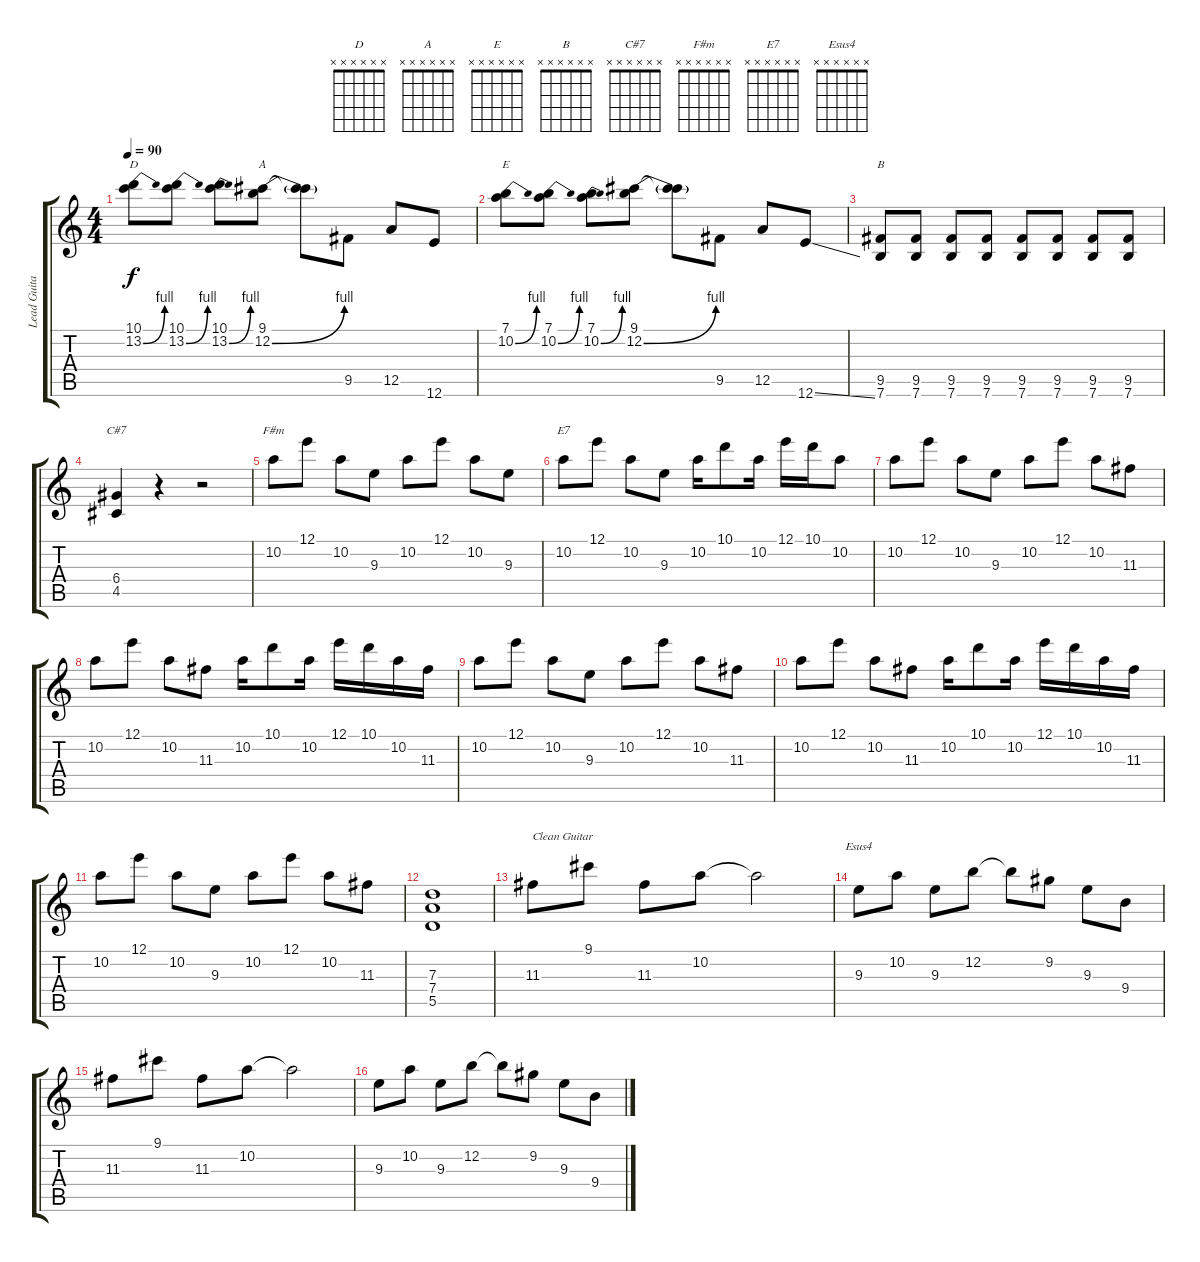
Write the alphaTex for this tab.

\track ("Lead Guitar" "Lead Guita") {instrument overdrivenguitar}
\staff {score tabs}
\tuning (E4 B3 G3 D3 A2 E2) {hide}
\chord ("D" x x x x x x) {firstfret 0}
\chord ("A" x x x x x x) {firstfret 0}
\chord ("E" x x x x x x) {firstfret 0}
\chord ("B" x x x x x x) {firstfret 0}
\chord ("C#7" x x x x x x) {firstfret 0}
\chord ("F#m" x x x x x x) {firstfret 0}
\chord ("E7" x x x x x x) {firstfret 0}
\chord ("Esus4" x x x x x x) {firstfret 0}
\ts (4 4)
\tempo 90
\clef g2
\ks c
(10.1 13.2{be (bend 0 0 60 4)}).8{ch "D" dy f} (10.1 13.2{be (bend 0 0 60 4)}).8 (10.1 13.2{be (bend 0 0 60 4)}).8 (9.1 12.2{be (bend 0 0 60 4)}).8{ch "A"} (9.1{t} 12.2{t}).8 9.5.8 12.5.8 12.6.8 |
(7.1 10.2{be (bend 0 0 60 4)}).8{ch "E"} (7.1 10.2{be (bend 0 0 60 4)}).8 (7.1 10.2{be (bend 0 0 60 4)}).8 (9.1 12.2{be (bend 0 0 60 4)}).8 (9.1{t} 12.2{t}).8 9.5.8 12.5.8 12.6{ss}.8 |
(9.5 7.6).8{ch "B"} (9.5 7.6).8 (9.5 7.6).8 (9.5 7.6).8 (9.5 7.6).8 (9.5 7.6).8 (9.5 7.6).8 (9.5 7.6).8 |
(6.4 4.5).4{ch "C#7"} r.4 r.2 |
10.2.8{ch "F#m"} 12.1.8 10.2.8 9.3.8 10.2.8 12.1.8 10.2.8 9.3.8 |
10.2.8{ch "E7"} 12.1.8 10.2.8 9.3.8 10.2.16 10.1.8 10.2.16 12.1.16 10.1.16 10.2.8 |
10.2.8 12.1.8 10.2.8 9.3.8 10.2.8 12.1.8 10.2.8 11.3.8 |
10.2.8 12.1.8 10.2.8 11.3.8 10.2.16 10.1.8 10.2.16 12.1.16 10.1.16 10.2.16 11.3.16 |
10.2.8 12.1.8 10.2.8 9.3.8 10.2.8 12.1.8 10.2.8 11.3.8 |
10.2.8 12.1.8 10.2.8 11.3.8 10.2.16 10.1.8 10.2.16 12.1.16 10.1.16 10.2.16 11.3.16 |
10.2.8 12.1.8 10.2.8 9.3.8 10.2.8 12.1.8 10.2.8 11.3.8 |
(7.3 7.4 5.5).1 |
11.3.8{txt "Clean Guitar"} 9.1.8 11.3.8 10.2.8 10.2{t}.2 |
9.3.8{ch "Esus4"} 10.2.8 9.3.8 12.2.8 12.2{t}.8 9.2.8 9.3.8 9.4.8 |
11.3.8 9.1.8 11.3.8 10.2.8 10.2{t}.2 |
9.3.8 10.2.8 9.3.8 12.2.8 12.2{t}.8 9.2.8 9.3.8 9.4.8
